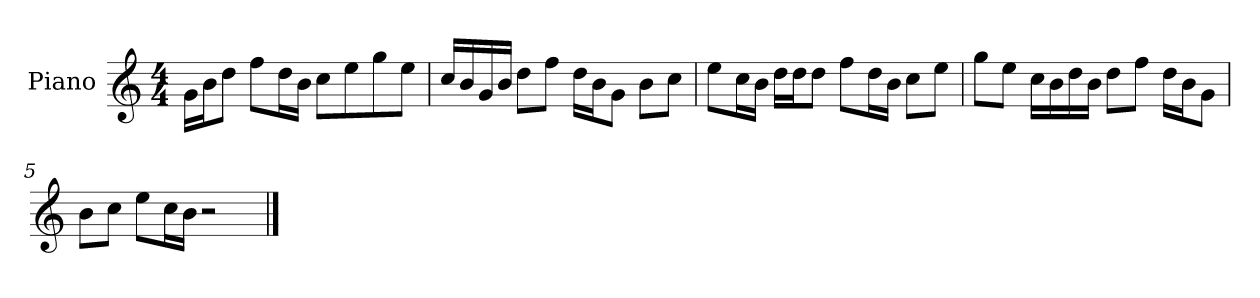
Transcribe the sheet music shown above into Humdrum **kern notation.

**kern
*part1
*staff1
*I"Piano
*I'P-no
*clefG2
*k[]
*M4/4
*MM90
=1
16g\LL
16b\J
8dd\J
8ff\L
16dd\L
16b\JJ
8cc\L
8ee\
8gg\
8ee\J
=2
16cc/LL
16b/
16g/
16b/JJ
8dd\L
8ff\J
16dd\LL
16b\J
8g\J
8b\L
8cc\J
=3
8ee\L
16cc\L
16b\JJ
16dd\LL
16dd\J
8dd\J
8ff\L
16dd\L
16b\JJ
8cc\L
8ee\J
=4
8gg\L
8ee\J
16cc\LL
16b\
16dd\
16b\JJ
8dd\L
8ff\J
16dd\LL
16b\J
8g\J
!!LO:LB:g=z
=5
8b\L
8cc\J
8ee\L
16cc\L
16b\JJ
2r
==
*-
